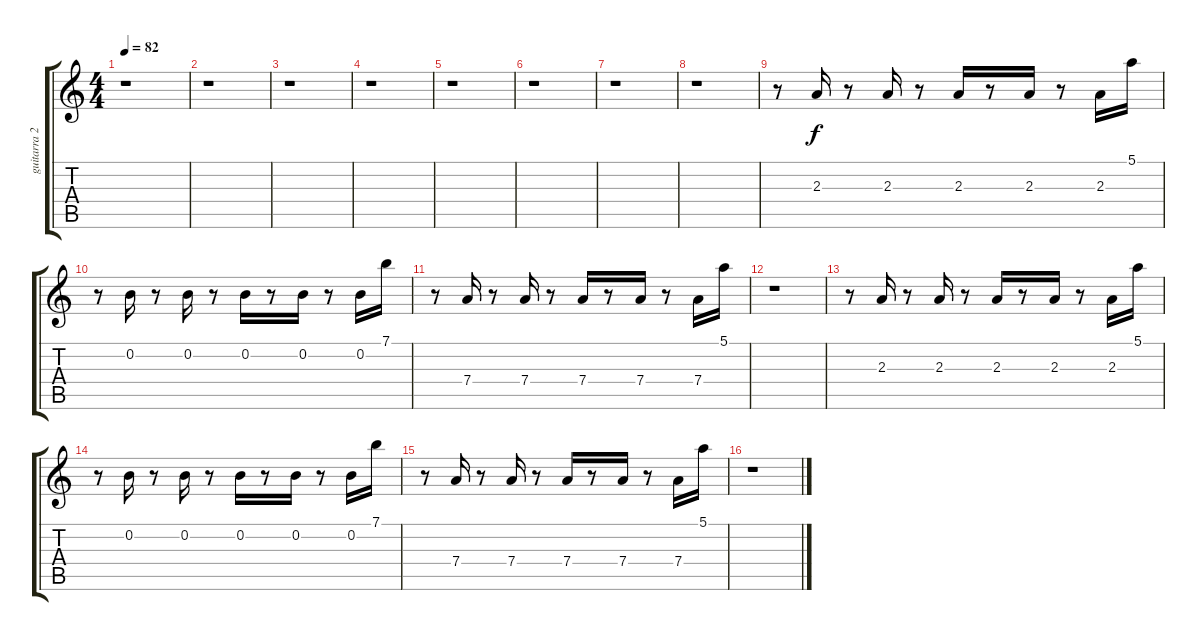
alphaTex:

\track ("guitarra 2" "guitarra 2") {instrument overdrivenguitar}
\staff {score tabs}
\tuning (E4 B3 G3 D3 A2 E2) {hide}
\ts (4 4)
\tempo 82
\clef g2
\ks c
r.1{dy f} |
r.1 |
r.1 |
r.1 |
r.1 |
r.1 |
r.1 |
r.1 |
r.8 2.3.16 r.8 2.3.16 r.8 2.3.16 r.8 2.3.16 r.8 2.3.16 5.1.16 |
r.8 0.2.16 r.8 0.2.16 r.8 0.2.16 r.8 0.2.16 r.8 0.2.16 7.1.16 |
r.8 7.4.16 r.8 7.4.16 r.8 7.4.16 r.8 7.4.16 r.8 7.4.16 5.1.16 |
r.1 |
r.8 2.3.16 r.8 2.3.16 r.8 2.3.16 r.8 2.3.16 r.8 2.3.16 5.1.16 |
r.8 0.2.16 r.8 0.2.16 r.8 0.2.16 r.8 0.2.16 r.8 0.2.16 7.1.16 |
r.8 7.4.16 r.8 7.4.16 r.8 7.4.16 r.8 7.4.16 r.8 7.4.16 5.1.16 |
r.1
